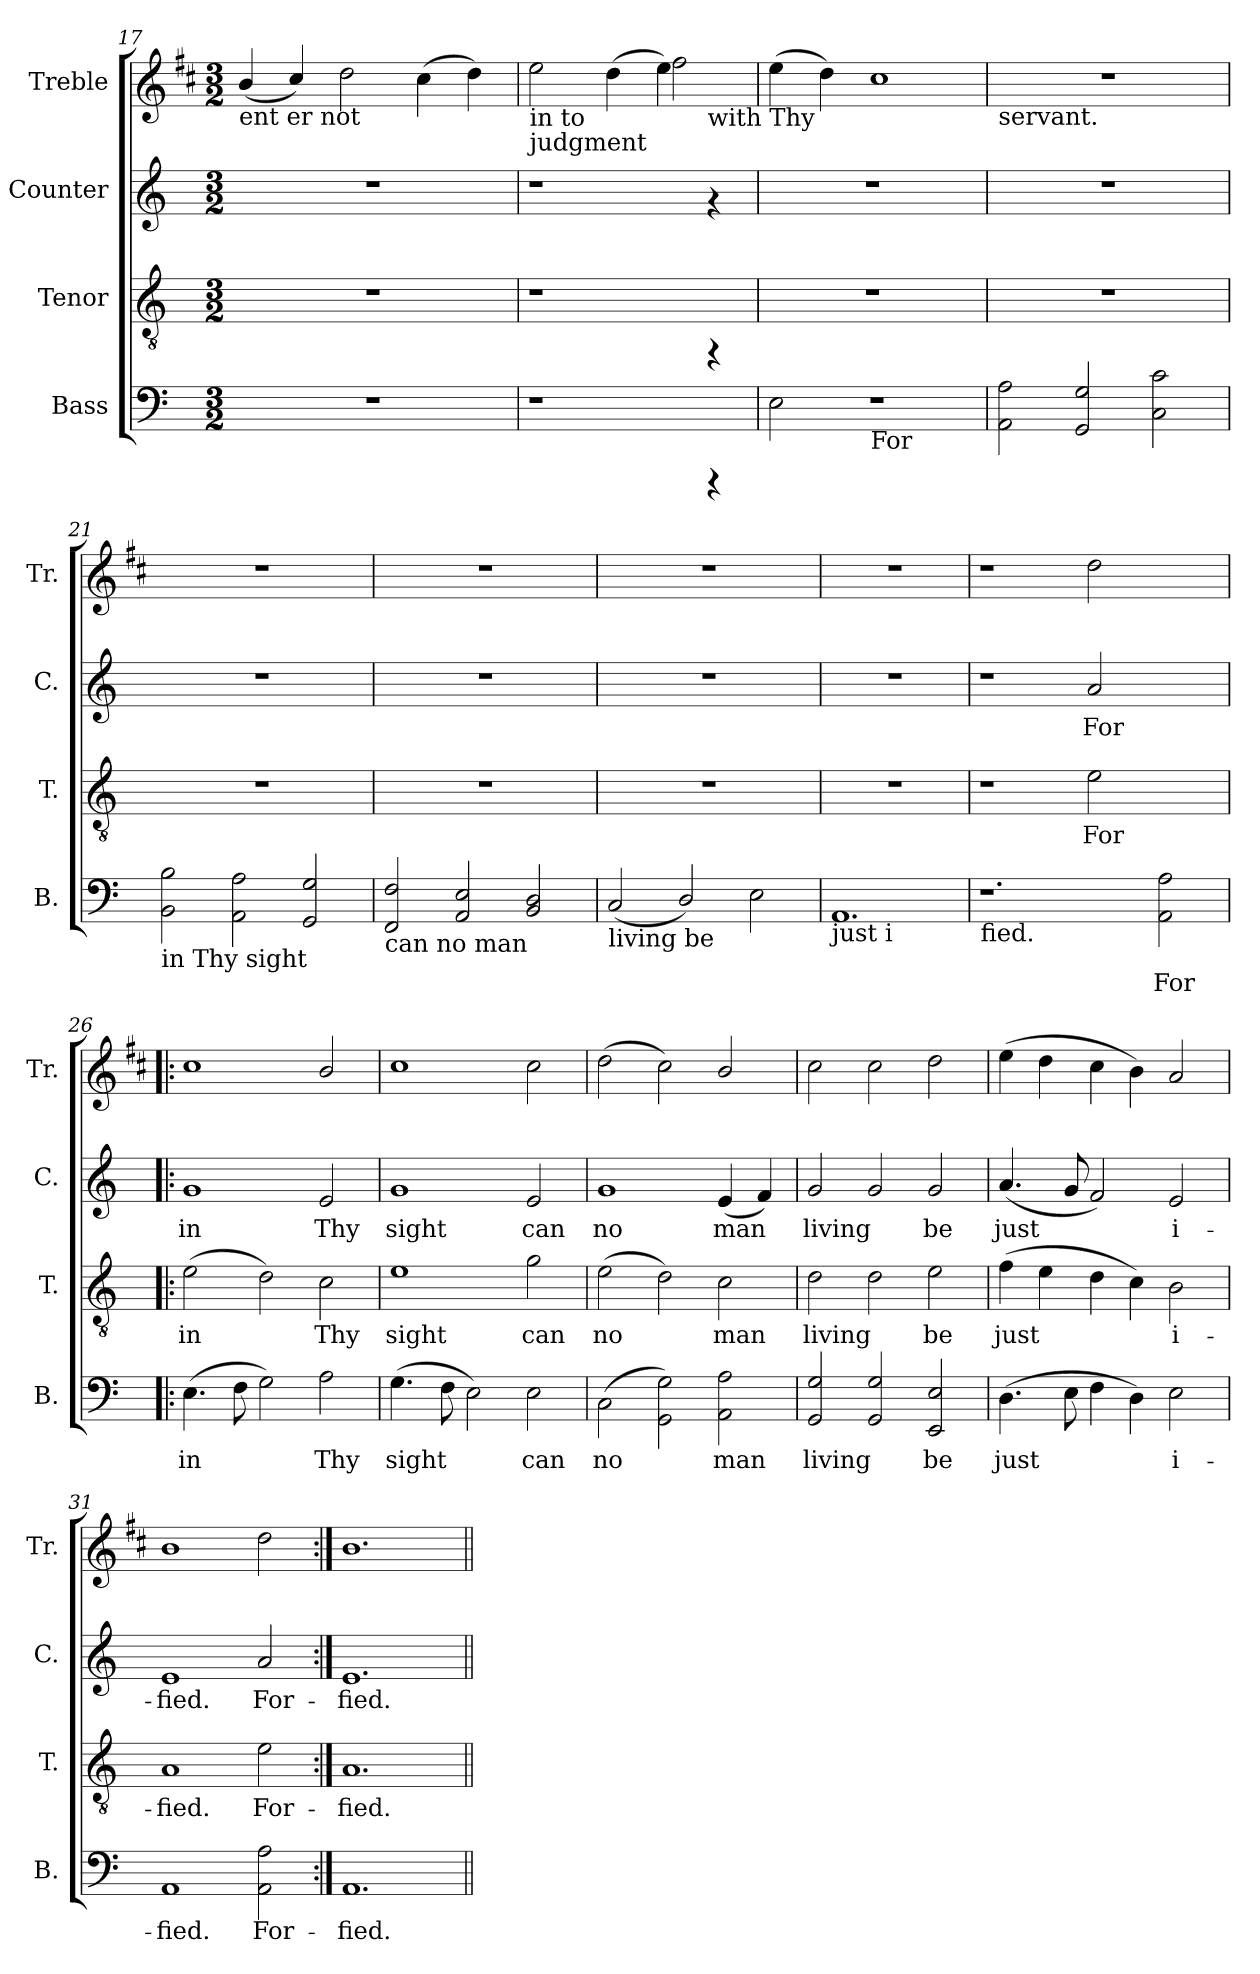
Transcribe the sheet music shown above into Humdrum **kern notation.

**kern	**text	**kern	**text	**kern	**text	**kern
*part4	*part4	*part3	*part3	*part2	*part2	*part1
*staff4	*staff4	*staff3	*staff3	*staff2	*staff2	*staff1
*I"Bass	*	*I"Tenor	*	*I"Counter	*	*I"Treble
*I'B.	*	*I'T.	*	*I'C.	*	*I'Tr.
*clefF4	*	*clefGv2	*	*clefG2	*	*clefG2
*	*	*	*	*	*	*ITrd1c2
*k[]	*	*k[]	*	*k[]	*	*k[]
*C:	*	*C:	*	*C:	*	*C:
*M3/2	*	*M3/2	*	*M3/2	*	*M3/2
=17	=17	=17	=17	=17	=17	=17
!	!	!	!	!	!	!LO:TX:b:t=ent er not
1.r	.	1.r	.	1.r	.	(<4a/
.	.	.	.	.	.	4b/)
.	.	.	.	.	.	2cc\
.	.	.	.	.	.	(>4b\
.	.	.	.	.	.	4cc\)
=18	=18	=18	=18	=18	=18	=18
*	*	*	*	*	*	*^
!	!	!	!	!	!	!LO:TX:b:t=in to	!
!	!	!	!	!	!	!LO:TX:b:t=judgment	!
1r	.	1r	.	1r	.	2dd\	2.ryy
.	.	.	.	.	.	(>4cc\	.
.	.	.	.	.	.	4dd\)	2ee\
!	!	!	!	!	!	!LO:TX:b:t=with Thy	!
4rCCC	.	4rFF	.	4rf	.	4ryy	.
*	*	*	*	*	*	*v	*v
=19	=19	=19	=19	=19	=19	=19
!	!LO:LY:a:cj	!	!	!	!	!
2E\	.	1.r	.	1.r	.	(>4dd\
.	.	.	.	.	.	4cc\)
!LO:TX:b:t=For	!	!	!	!	!	!
1r	.	.	.	.	.	1b
=20	=20	=20	=20	=20	=20	=20
!	!	!	!	!	!	!LO:TX:b:t=servant.
!	!LO:LY:a:cj	!	!	!	!	!
2A\ 2AA\	.	1.r	.	1.r	.	1.r
!	!LO:LY:a:cj	!	!	!	!	!
2G/ 2GG/	.	.	.	.	.	.
!	!LO:LY:a:cj	!	!	!	!	!
2c\ 2C\	.	.	.	.	.	.
=21	=21	=21	=21	=21	=21	=21
!LO:TX:b:t=in Thy sight	!	!	!	!	!	!
!	!LO:LY:a:cj	!	!	!	!	!
2B\ 2BB\	.	1.r	.	1.r	.	1.r
!	!LO:LY:a:cj	!	!	!	!	!
2A\ 2AA\	.	.	.	.	.	.
!	!LO:LY:a:cj	!	!	!	!	!
2G/ 2GG/	.	.	.	.	.	.
=22	=22	=22	=22	=22	=22	=22
!LO:TX:b:t=can no man	!	!	!	!	!	!
!	!LO:LY:a:cj	!	!	!	!	!
2F/ 2FF/	.	1.r	.	1.r	.	1.r
!	!LO:LY:a:cj	!	!	!	!	!
2E/ 2AA/	.	.	.	.	.	.
!	!LO:LY:a:cj	!	!	!	!	!
2BB/ 2D/	.	.	.	.	.	.
=23	=23	=23	=23	=23	=23	=23
!LO:TX:b:t=living be	!	!	!	!	!	!
!	!LO:LY:a:cj	!	!	!	!	!
(<2C/	.	1.r	.	1.r	.	1.r
!	!LO:LY:a:cj	!	!	!	!	!
2D/)	.	.	.	.	.	.
!	!LO:LY:a:cj	!	!	!	!	!
2E\	.	.	.	.	.	.
=24	=24	=24	=24	=24	=24	=24
!LO:TX:b:t=just i	!	!	!	!	!	!
!	!LO:LY:a:cj	!	!	!	!	!
1.AA	.	1.r	.	1.r	.	1.r
=25	=25	=25	=25	=25	=25	=25
!LO:TX:b:t=fied.	!	!	!	!	!	!
1.r	.	1r	.	1r	.	1r
!	!	!	!LO:LY:a:cj	!	!LO:LY:b:cj	!
.	.	2e\	For	2a/	For	2cc\
!	!LO:LY:a:cj	!	!	!	!	!
2A\ 2AA\	For	2ryy	.	2ryy	.	2ryy
=26!|:	=26!|:	=26!|:	=26!|:	=26!|:	=26!|:	=26!|:
!	!LO:LY:a:cj	!	!LO:LY:a:cj	!	!LO:LY:b:cj	!
(>4.E\	in	(>2e\	in	1g	in	1b
!	!LO:LY:a:cj	!	!	!	!	!
8F\	.	.	.	.	.	.
!	!LO:LY:a:cj	!	!LO:LY:a:cj	!	!	!
2G\)	.	2d\)	.	.	.	.
!	!LO:LY:a:cj	!	!LO:LY:a:cj	!	!LO:LY:b:cj	!
2A\	Thy	2c\	Thy	2e/	Thy	2a/
=27	=27	=27	=27	=27	=27	=27
!	!LO:LY:a:cj	!	!LO:LY:a:cj	!	!LO:LY:b:cj	!
(>4.G\	sight	1e	sight	1g	sight	1b
!	!LO:LY:a:cj	!	!	!	!	!
8F\	.	.	.	.	.	.
!	!LO:LY:a:cj	!	!	!	!	!
2E\)	.	.	.	.	.	.
!	!LO:LY:a:cj	!	!LO:LY:a:cj	!	!LO:LY:b:cj	!
2E\	can	2g\	can	2e/	can	2b\
=28	=28	=28	=28	=28	=28	=28
!	!LO:LY:a:cj	!	!LO:LY:a:cj	!	!LO:LY:b:cj	!
(>2C\	no	(>2e\	no	1g	no	(>2cc\
!	!LO:LY:a:cj	!	!LO:LY:a:cj	!	!	!
2G\ 2GG\)	.	2d\)	.	.	.	2b\)
!	!LO:LY:a:cj	!	!LO:LY:a:cj	!	!LO:LY:b:cj	!
2A\ 2AA\	man	2c\	man	(<4e/	man	2a/
!	!	!	!	!	!LO:LY:b:cj	!
.	.	.	.	4f/)	.	.
!!LO:PB:g=z
=29	=29	=29	=29	=29	=29	=29
!	!LO:LY:a:cj	!	!LO:LY:a:cj	!	!LO:LY:b:cj	!
2GG/ 2G/	living	2d\	living	2g/	living	2b\
!	!LO:LY:a:cj	!	!LO:LY:a:cj	!	!LO:LY:b:cj	!
2GG/ 2G/	.	2d\	.	2g/	.	2b\
!	!LO:LY:a:cj	!	!LO:LY:a:cj	!	!LO:LY:b:cj	!
2EE/ 2E/	be	2e\	be	2g/	be	2cc\
=30	=30	=30	=30	=30	=30	=30
!	!LO:LY:a:cj	!	!LO:LY:a:cj	!	!LO:LY:b:cj	!
(>4.D\	just-	(>4f\	just-	(<4.a/	just-	(>4dd\
!	!	!	!LO:LY:a:cj	!	!	!
.	.	4e\	--	.	.	4cc\
!	!LO:LY:a:cj	!	!	!	!LO:LY:b:cj	!
8E\	--	.	.	8g/	--	.
!	!LO:LY:a:cj	!	!LO:LY:a:cj	!	!LO:LY:b:cj	!
4F\	--	4d\	--	2f/)	--	4b\
!	!LO:LY:a:cj	!	!LO:LY:a:cj	!	!	!
4D\)	--	4c\)	--	.	.	4a\)
!	!LO:LY:a:cj	!	!LO:LY:a:cj	!	!LO:LY:b:cj	!
2E\	-i-	2B\	-i-	2e/	-i-	2g/
=31	=31	=31	=31	=31	=31	=31
!	!LO:LY:a:cj	!	!LO:LY:a:cj	!	!LO:LY:b:cj	!
1AA	-fied.	1A	-fied.	1e	-fied.	1a
!	!LO:LY:a:cj	!	!LO:LY:a:cj	!	!LO:LY:b:cj	!
2A\ 2AA\	For-	2e\	For-	2a/	For-	2cc\
=32:|!	=32:|!	=32:|!	=32:|!	=32:|!	=32:|!	=32:|!
!	!LO:LY:a:cj	!	!LO:LY:a:cj	!	!LO:LY:b:cj	!
1.AA	-fied.	1.A	-fied.	1.e	-fied.	1.a
=||	=||	=||	=||	=||	=||	=||
*-	*-	*-	*-	*-	*-	*-
